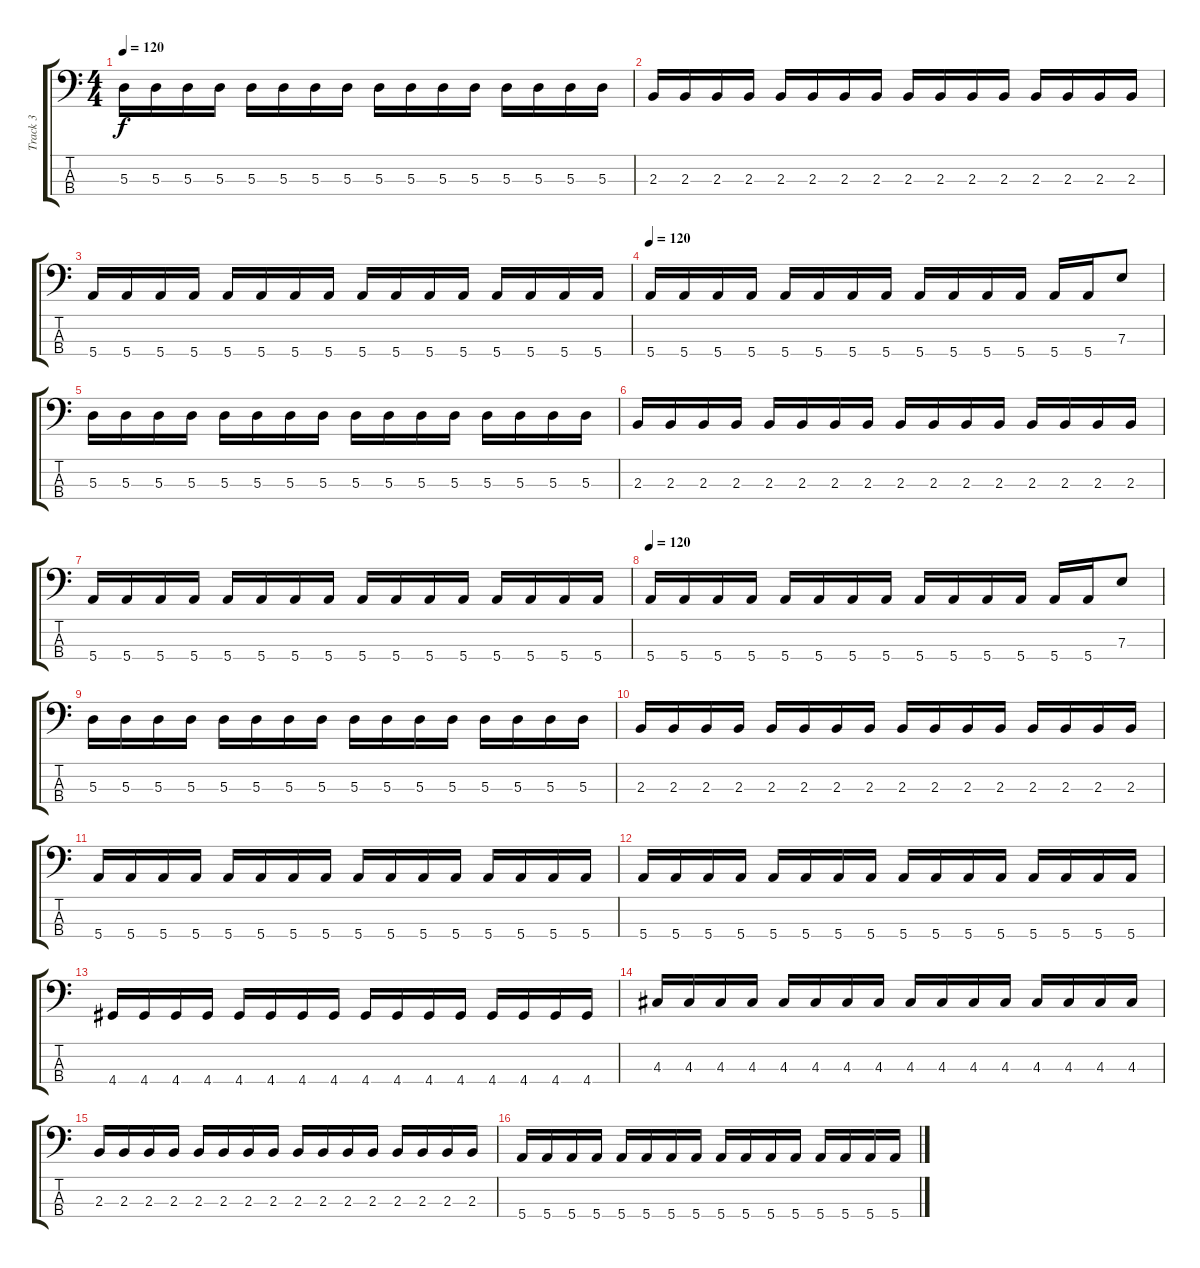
\track ("Track 3" "Track 3") {instrument electricbasspick}
\staff {score tabs}
\tuning (G2 D2 A1 E1) {hide}
\ts (4 4)
\tempo 120
\clef f4
\ks c
5.3.16{dy f} 5.3.16 5.3.16 5.3.16 5.3.16 5.3.16 5.3.16 5.3.16 5.3.16 5.3.16 5.3.16 5.3.16 5.3.16 5.3.16 5.3.16 5.3.16 |
2.3.16 2.3.16 2.3.16 2.3.16 2.3.16 2.3.16 2.3.16 2.3.16 2.3.16 2.3.16 2.3.16 2.3.16 2.3.16 2.3.16 2.3.16 2.3.16 |
5.4.16 5.4.16 5.4.16 5.4.16 5.4.16 5.4.16 5.4.16 5.4.16 5.4.16 5.4.16 5.4.16 5.4.16 5.4.16 5.4.16 5.4.16 5.4.16 |
\tempo 120
5.4.16 5.4.16 5.4.16 5.4.16 5.4.16 5.4.16 5.4.16 5.4.16 5.4.16 5.4.16 5.4.16 5.4.16 5.4.16 5.4.16 7.3.8 |
5.3.16 5.3.16 5.3.16 5.3.16 5.3.16 5.3.16 5.3.16 5.3.16 5.3.16 5.3.16 5.3.16 5.3.16 5.3.16 5.3.16 5.3.16 5.3.16 |
2.3.16 2.3.16 2.3.16 2.3.16 2.3.16 2.3.16 2.3.16 2.3.16 2.3.16 2.3.16 2.3.16 2.3.16 2.3.16 2.3.16 2.3.16 2.3.16 |
5.4.16 5.4.16 5.4.16 5.4.16 5.4.16 5.4.16 5.4.16 5.4.16 5.4.16 5.4.16 5.4.16 5.4.16 5.4.16 5.4.16 5.4.16 5.4.16 |
\tempo 120
5.4.16 5.4.16 5.4.16 5.4.16 5.4.16 5.4.16 5.4.16 5.4.16 5.4.16 5.4.16 5.4.16 5.4.16 5.4.16 5.4.16 7.3.8 |
5.3.16 5.3.16 5.3.16 5.3.16 5.3.16 5.3.16 5.3.16 5.3.16 5.3.16 5.3.16 5.3.16 5.3.16 5.3.16 5.3.16 5.3.16 5.3.16 |
2.3.16 2.3.16 2.3.16 2.3.16 2.3.16 2.3.16 2.3.16 2.3.16 2.3.16 2.3.16 2.3.16 2.3.16 2.3.16 2.3.16 2.3.16 2.3.16 |
5.4.16 5.4.16 5.4.16 5.4.16 5.4.16 5.4.16 5.4.16 5.4.16 5.4.16 5.4.16 5.4.16 5.4.16 5.4.16 5.4.16 5.4.16 5.4.16 |
5.4.16 5.4.16 5.4.16 5.4.16 5.4.16 5.4.16 5.4.16 5.4.16 5.4.16 5.4.16 5.4.16 5.4.16 5.4.16 5.4.16 5.4.16 5.4.16 |
4.4.16 4.4.16 4.4.16 4.4.16 4.4.16 4.4.16 4.4.16 4.4.16 4.4.16 4.4.16 4.4.16 4.4.16 4.4.16 4.4.16 4.4.16 4.4.16 |
4.3.16 4.3.16 4.3.16 4.3.16 4.3.16 4.3.16 4.3.16 4.3.16 4.3.16 4.3.16 4.3.16 4.3.16 4.3.16 4.3.16 4.3.16 4.3.16 |
2.3.16 2.3.16 2.3.16 2.3.16 2.3.16 2.3.16 2.3.16 2.3.16 2.3.16 2.3.16 2.3.16 2.3.16 2.3.16 2.3.16 2.3.16 2.3.16 |
5.4.16 5.4.16 5.4.16 5.4.16 5.4.16 5.4.16 5.4.16 5.4.16 5.4.16 5.4.16 5.4.16 5.4.16 5.4.16 5.4.16 5.4.16 5.4.16
